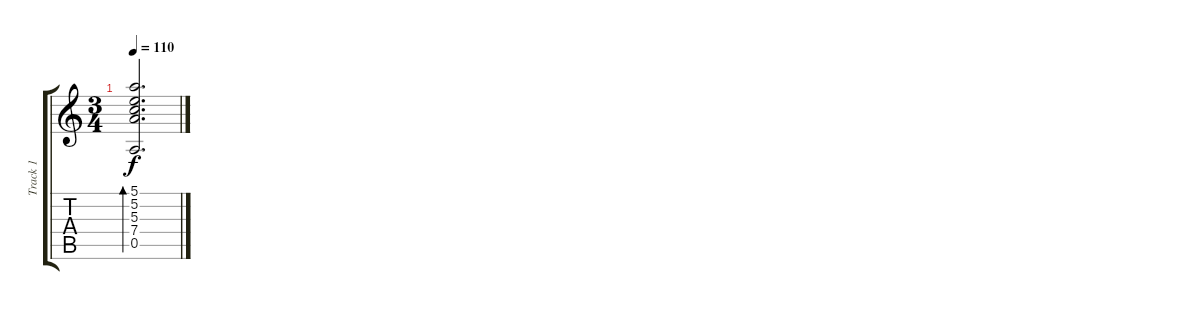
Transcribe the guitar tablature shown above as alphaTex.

\track ("Track 1" "Track 1") {instrument acousticguitarsteel}
\staff {score tabs}
\tuning (E4 B3 G3 D3 A2 E2) {hide}
\ts (3 4)
\tempo 110
\clef g2
\ks c
(5.1 5.2 5.3 7.4 0.5).2{d bd 240 dy f}
